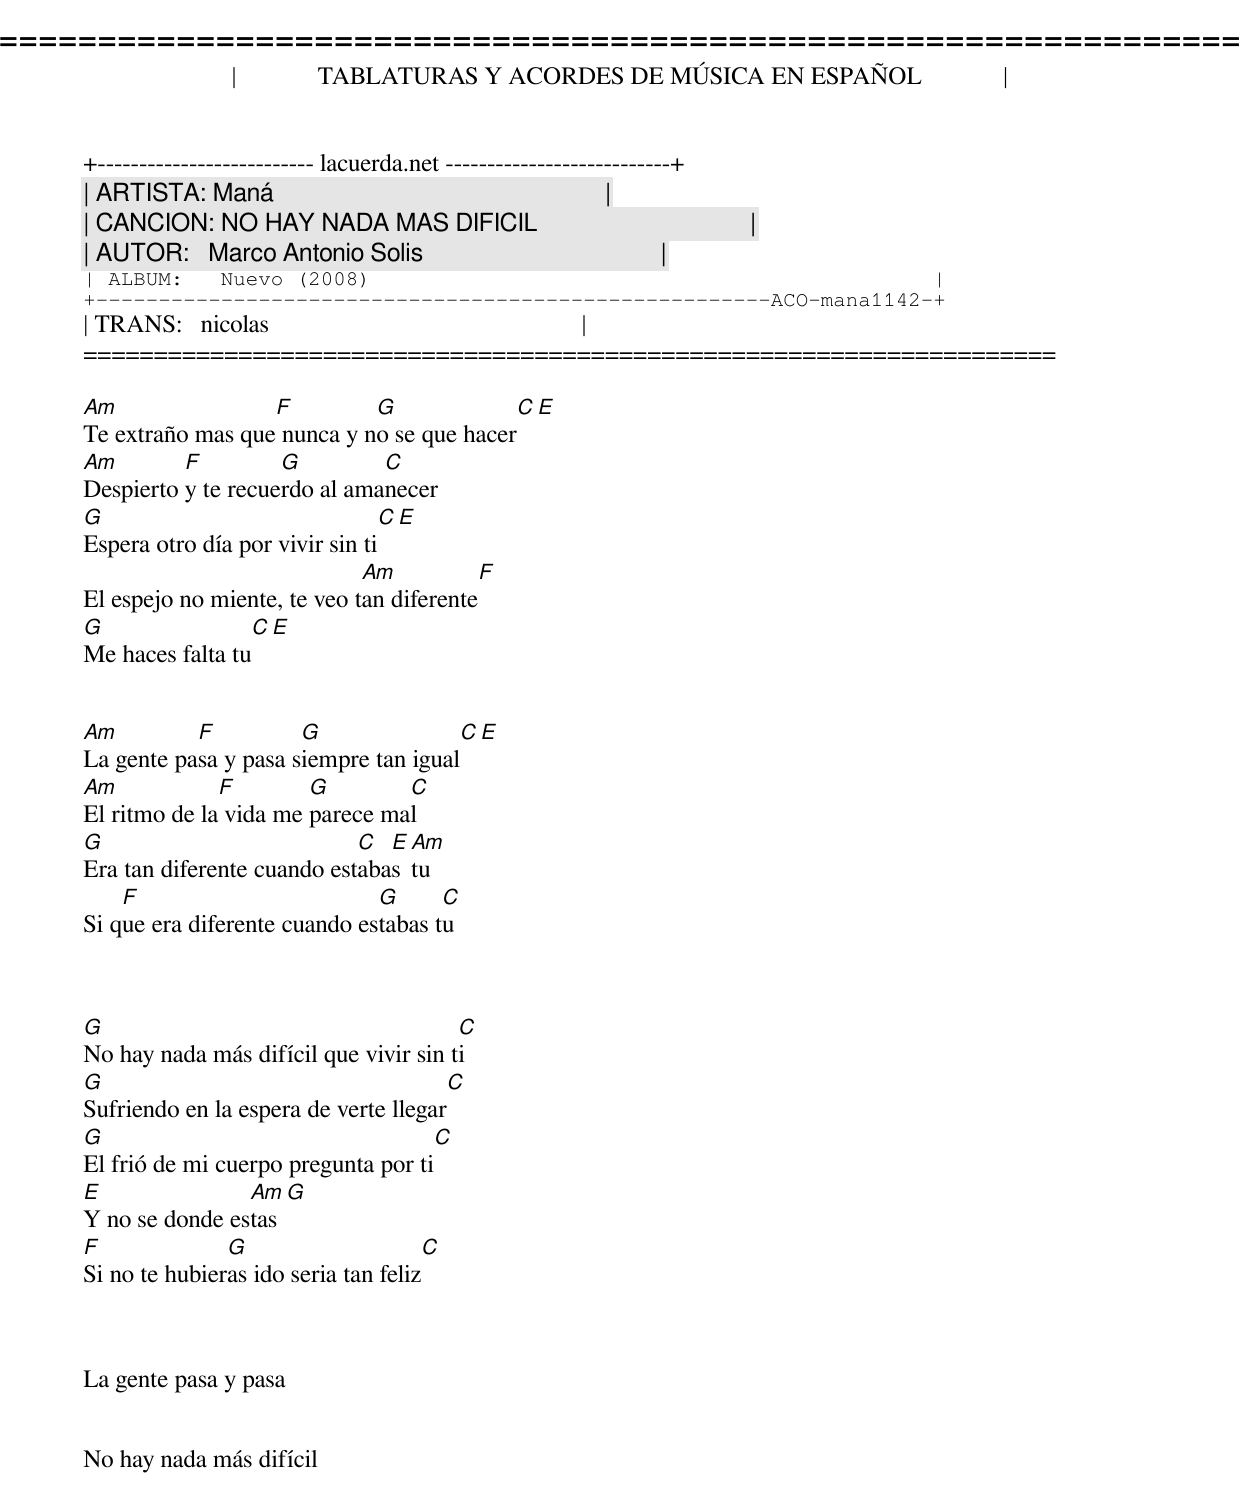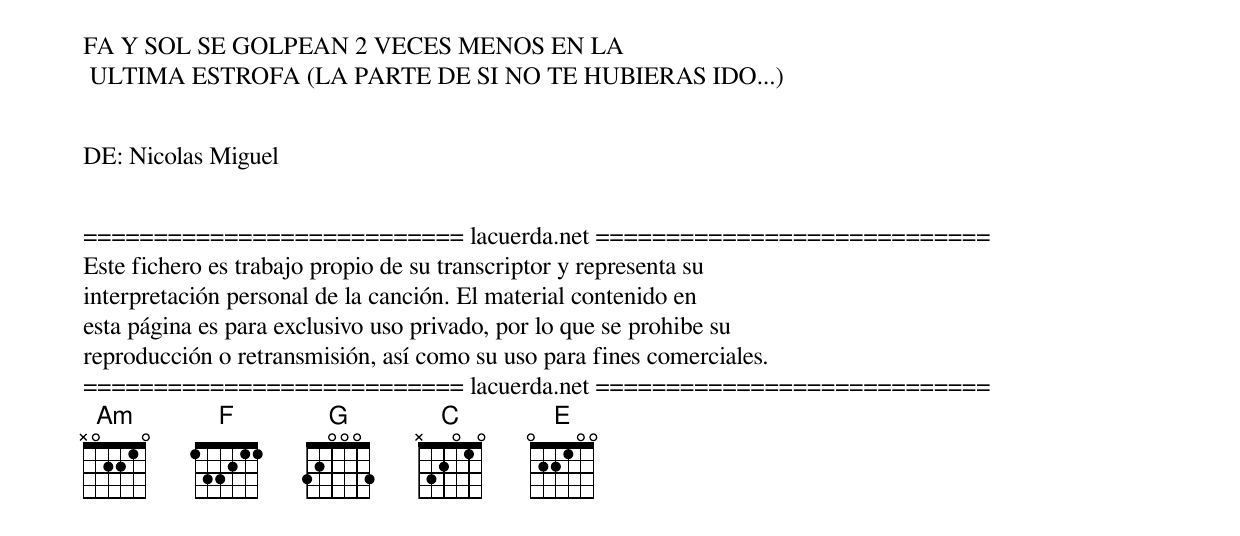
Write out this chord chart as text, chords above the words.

=====================================================================
|             TABLATURAS Y ACORDES DE MÚSICA EN ESPAÑOL             |
+-------------------------- lacuerda.net ---------------------------+
| ARTISTA: Maná                                                     |
| CANCION: NO HAY NADA MAS DIFICIL                                  |
| AUTOR:   Marco Antonio Solis                                      |
| ALBUM:   Nuevo (2008)                                             |
+------------------------------------------------------ACO-mana1142-+
| TRANS:   nicolas                                                  |
=====================================================================

Am                F         G              C E
Te extraño mas que nunca y no se que hacer
Am        F         G         C
Despierto y te recuerdo al amanecer
G                                C  E
Espera otro día por vivir sin ti
                             Am             F
El espejo no miente, te veo tan diferente
G                      C E
Me haces falta tu


Am         F          G               C   E
La gente pasa y pasa siempre tan igual
Am            F        G        C
El ritmo de la vida me parece mal
G                           C  E Am
Era tan diferente cuando estabas tu
    F                         G      C
Si que era diferente cuando estabas tu



G                                      C
No hay nada más difícil que vivir sin ti
G                                     C
Sufriendo en la espera de verte llegar
G                                    C
El frió de mi cuerpo pregunta por ti
E               Am  G
Y no se donde estas
F              G                     C
Si no te hubieras ido seria tan feliz



La gente pasa y pasa


No hay nada más difícil






FA Y SOL SE GOLPEAN 2 VECES MENOS EN LA
 ULTIMA ESTROFA (LA PARTE DE SI NO TE HUBIERAS IDO...)


DE: Nicolas Miguel


=========================== lacuerda.net ============================
Este fichero es trabajo propio de su transcriptor y representa su
interpretación personal de la canción. El material contenido en
esta página es para exclusivo uso privado, por lo que se prohibe su
reproducción o retransmisión, así como su uso para fines comerciales.
=========================== lacuerda.net ============================
